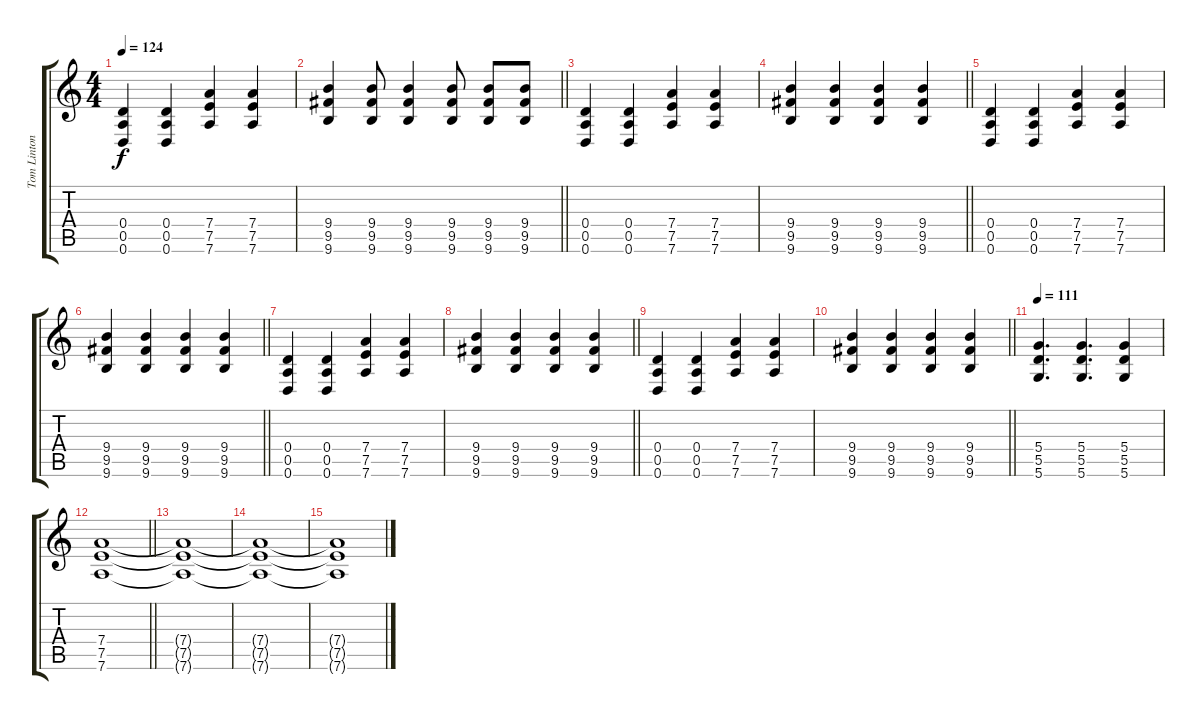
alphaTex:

\track ("Tom Linton - R Guitar" "Tom Linton") {instrument overdrivenguitar}
\staff {score tabs}
\tuning (E4 B3 G3 D3 A2 D2) {hide}
\ts (4 4)
\tempo 124
\clef g2
\ks c
(0.4 0.5 0.6).4{dy f} (0.4 0.5 0.6).4 (7.4 7.5 7.6).4 (7.4 7.5 7.6).4 |
\barLineRight lightlight
(9.4 9.5 9.6).4 (9.4 9.5 9.6).8 (9.4 9.5 9.6).4 (9.4 9.5 9.6).8 (9.4 9.5 9.6).8 (9.4 9.5 9.6).8 |
(0.4 0.5 0.6).4 (0.4 0.5 0.6).4 (7.4 7.5 7.6).4 (7.4 7.5 7.6).4 |
\barLineRight lightlight
(9.4 9.5 9.6).4 (9.4 9.5 9.6).4 (9.4 9.5 9.6).4 (9.4 9.5 9.6).4 |
(0.4 0.5 0.6).4 (0.4 0.5 0.6).4 (7.4 7.5 7.6).4 (7.4 7.5 7.6).4 |
\barLineRight lightlight
(9.4 9.5 9.6).4 (9.4 9.5 9.6).4 (9.4 9.5 9.6).4 (9.4 9.5 9.6).4 |
(0.4 0.5 0.6).4 (0.4 0.5 0.6).4 (7.4 7.5 7.6).4 (7.4 7.5 7.6).4 |
\barLineRight lightlight
(9.4 9.5 9.6).4 (9.4 9.5 9.6).4 (9.4 9.5 9.6).4 (9.4 9.5 9.6).4 |
(0.4 0.5 0.6).4 (0.4 0.5 0.6).4 (7.4 7.5 7.6).4 (7.4 7.5 7.6).4 |
\barLineRight lightlight
(9.4 9.5 9.6).4 (9.4 9.5 9.6).4 (9.4 9.5 9.6).4 (9.4 9.5 9.6).4 |
\tempo 111
(5.4 5.5 5.6).4{d} (5.4 5.5 5.6).4{d} (5.4 5.5 5.6).4 |
\barLineRight lightlight
(7.4 7.5 7.6).1 |
(7.4{t} 7.5{t} 7.6{t}).1 |
(7.4{t} 7.5{t} 7.6{t}).1 |
(7.4{t} 7.5{t} 7.6{t}).1
